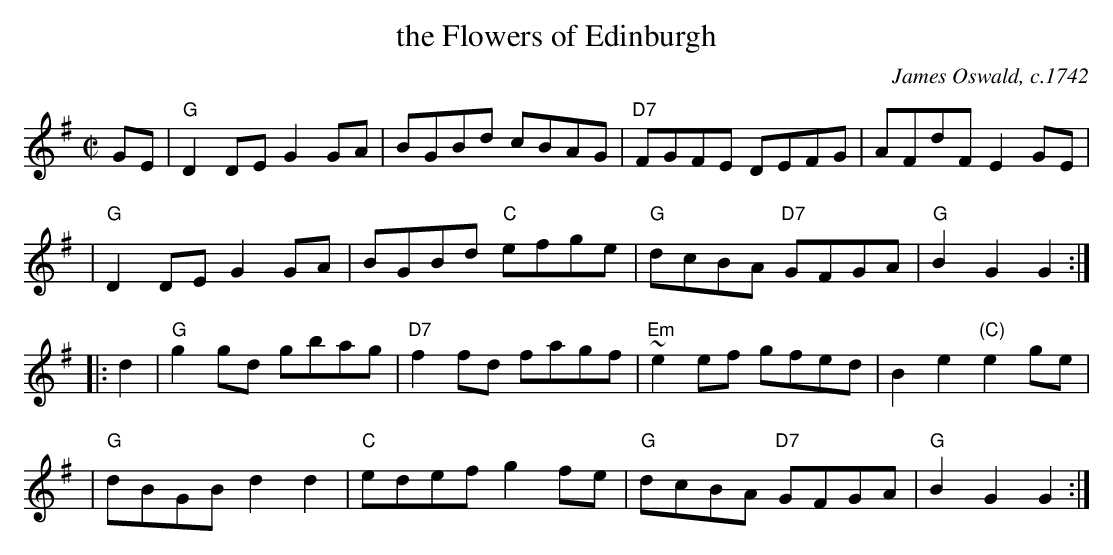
X:1
T: the Flowers of Edinburgh
C: James Oswald, c.1742
M: C|
L: 1/8
K: G
   GE \
| "G"D2DE G2GA | BGBd cBAG | "D7"FGFE DEFG | AFdF E2GE |
| "G"D2DE G2GA | BGBd "C"efge | "G"dcBA "D7"GFGA | "G"B2G2 G2 :|
|: d2 \
| "G"g2gd gbag | "D7"f2fd fagf | "Em"~e2ef gfed | B2e2 "(C)"e2ge |
| "G"dBGB d2d2 | "C"edef g2fe | "G"dcBA "D7"GFGA | "G"B2G2 G2 :|
